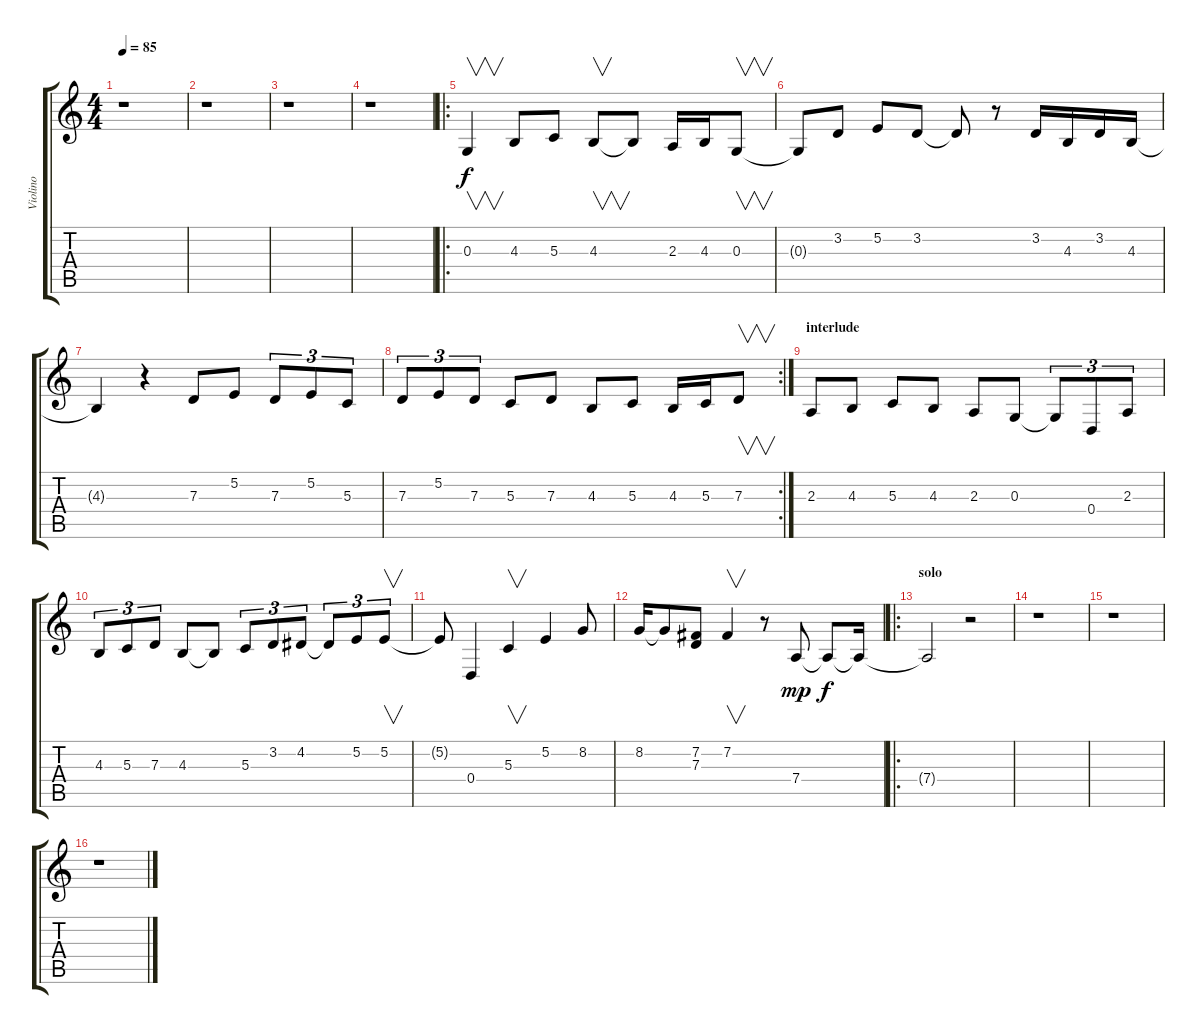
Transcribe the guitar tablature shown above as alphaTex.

\track ("Violino" "Violino") {instrument violin}
\staff {score tabs}
\tuning (E4 B3 G3 D3 A2 E2) {hide}
\ts (4 4)
\tempo 85
\clef g2
\ks c
r.1{dy f instrument violin} |
r.1 |
r.1 |
r.1 |
\ro
0.3.4{v} 4.3.8 5.3.8 4.3.8{v} 4.3{t}.8 2.3.16 4.3.16 0.3.8{v} |
0.3{t}.8 3.2.8 5.2.8 3.2.8 3.2{t}.8 r.8 3.2.16 4.3.16 3.2.16 4.3.16 |
4.3{t}.4 r.4 7.3.8 5.2.8 7.3.8{tu (3 2)} 5.2.8{tu (3 2)} 5.3.8{tu (3 2)} |
\rc 2
7.3.8{tu (3 2)} 5.2.8{tu (3 2)} 7.3.8{tu (3 2)} 5.3.8 7.3.8 4.3.8 5.3.8 4.3.16 5.3.16 7.3.8{v} |
\section ("" "interlude")
2.3.8{volume 13} 4.3.8 5.3.8 4.3.8 2.3.8 0.3.8 0.3{t}.8{tu (3 2)} 0.4.8{tu (3 2)} 2.3.8{tu (3 2)} |
4.3.8{tu (3 2)} 5.3.8{tu (3 2)} 7.3.8{tu (3 2)} 4.3.8 4.3{t}.8 5.3.8{tu (3 2)} 3.2.8{tu (3 2)} 4.2.8{tu (3 2)} 4.2{t}.8{tu (3 2)} 5.2.8{tu (3 2)} 5.2.8{v tu (3 2)} |
5.2{t}.8 0.4.4 5.3.4{v} 5.2.4 8.2.8 |
8.2.16 8.2{t}.8 (7.2 7.3).8 7.2.4{v} r.8 7.4.8{dy mp} 7.4{t}.8{dy f} 7.4{t}.16 |
\ro
\section ("" "solo")
7.4{t}.2 r.2 |
r.1 |
r.1 |
r.1
